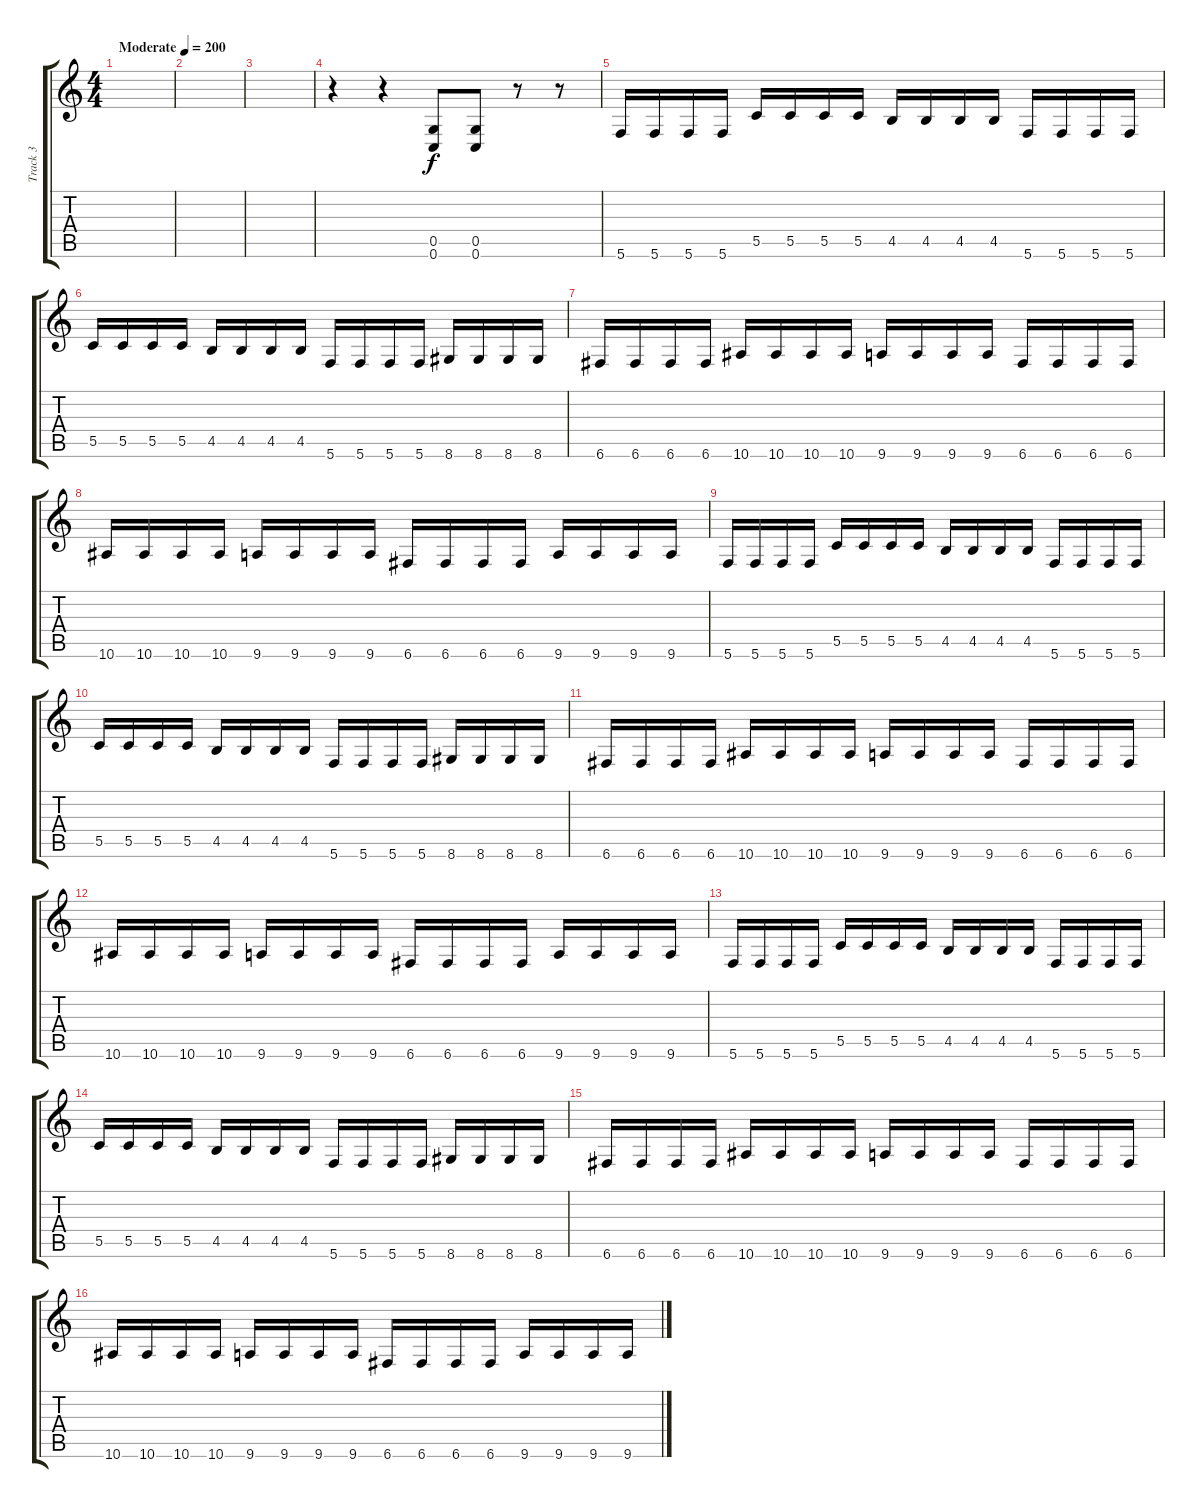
\track ("Track 3" "Track 3") {instrument distortionguitar}
\staff {score tabs}
\tuning (D4 A3 F3 C3 G2 C2) {hide}
\ts (4 4)
\tempo (200 "Moderate")
\clef g2
\ks c
|
|
|
r.4 r.4 (0.5 0.6).8 (0.5 0.6).8 r.8 r.8 |
5.6.16 5.6.16 5.6.16 5.6.16 5.5.16 5.5.16 5.5.16 5.5.16 4.5.16 4.5.16 4.5.16 4.5.16 5.6.16 5.6.16 5.6.16 5.6.16 |
5.5.16 5.5.16 5.5.16 5.5.16 4.5.16 4.5.16 4.5.16 4.5.16 5.6.16 5.6.16 5.6.16 5.6.16 8.6.16 8.6.16 8.6.16 8.6.16 |
6.6.16 6.6.16 6.6.16 6.6.16 10.6.16 10.6.16 10.6.16 10.6.16 9.6.16 9.6.16 9.6.16 9.6.16 6.6.16 6.6.16 6.6.16 6.6.16 |
10.6.16 10.6.16 10.6.16 10.6.16 9.6.16 9.6.16 9.6.16 9.6.16 6.6.16 6.6.16 6.6.16 6.6.16 9.6.16 9.6.16 9.6.16 9.6.16 |
5.6.16 5.6.16 5.6.16 5.6.16 5.5.16 5.5.16 5.5.16 5.5.16 4.5.16 4.5.16 4.5.16 4.5.16 5.6.16 5.6.16 5.6.16 5.6.16 |
5.5.16 5.5.16 5.5.16 5.5.16 4.5.16 4.5.16 4.5.16 4.5.16 5.6.16 5.6.16 5.6.16 5.6.16 8.6.16 8.6.16 8.6.16 8.6.16 |
6.6.16 6.6.16 6.6.16 6.6.16 10.6.16 10.6.16 10.6.16 10.6.16 9.6.16 9.6.16 9.6.16 9.6.16 6.6.16 6.6.16 6.6.16 6.6.16 |
10.6.16 10.6.16 10.6.16 10.6.16 9.6.16 9.6.16 9.6.16 9.6.16 6.6.16 6.6.16 6.6.16 6.6.16 9.6.16 9.6.16 9.6.16 9.6.16 |
5.6.16 5.6.16 5.6.16 5.6.16 5.5.16 5.5.16 5.5.16 5.5.16 4.5.16 4.5.16 4.5.16 4.5.16 5.6.16 5.6.16 5.6.16 5.6.16 |
5.5.16 5.5.16 5.5.16 5.5.16 4.5.16 4.5.16 4.5.16 4.5.16 5.6.16 5.6.16 5.6.16 5.6.16 8.6.16 8.6.16 8.6.16 8.6.16 |
6.6.16 6.6.16 6.6.16 6.6.16 10.6.16 10.6.16 10.6.16 10.6.16 9.6.16 9.6.16 9.6.16 9.6.16 6.6.16 6.6.16 6.6.16 6.6.16 |
10.6.16 10.6.16 10.6.16 10.6.16 9.6.16 9.6.16 9.6.16 9.6.16 6.6.16 6.6.16 6.6.16 6.6.16 9.6.16 9.6.16 9.6.16 9.6.16
